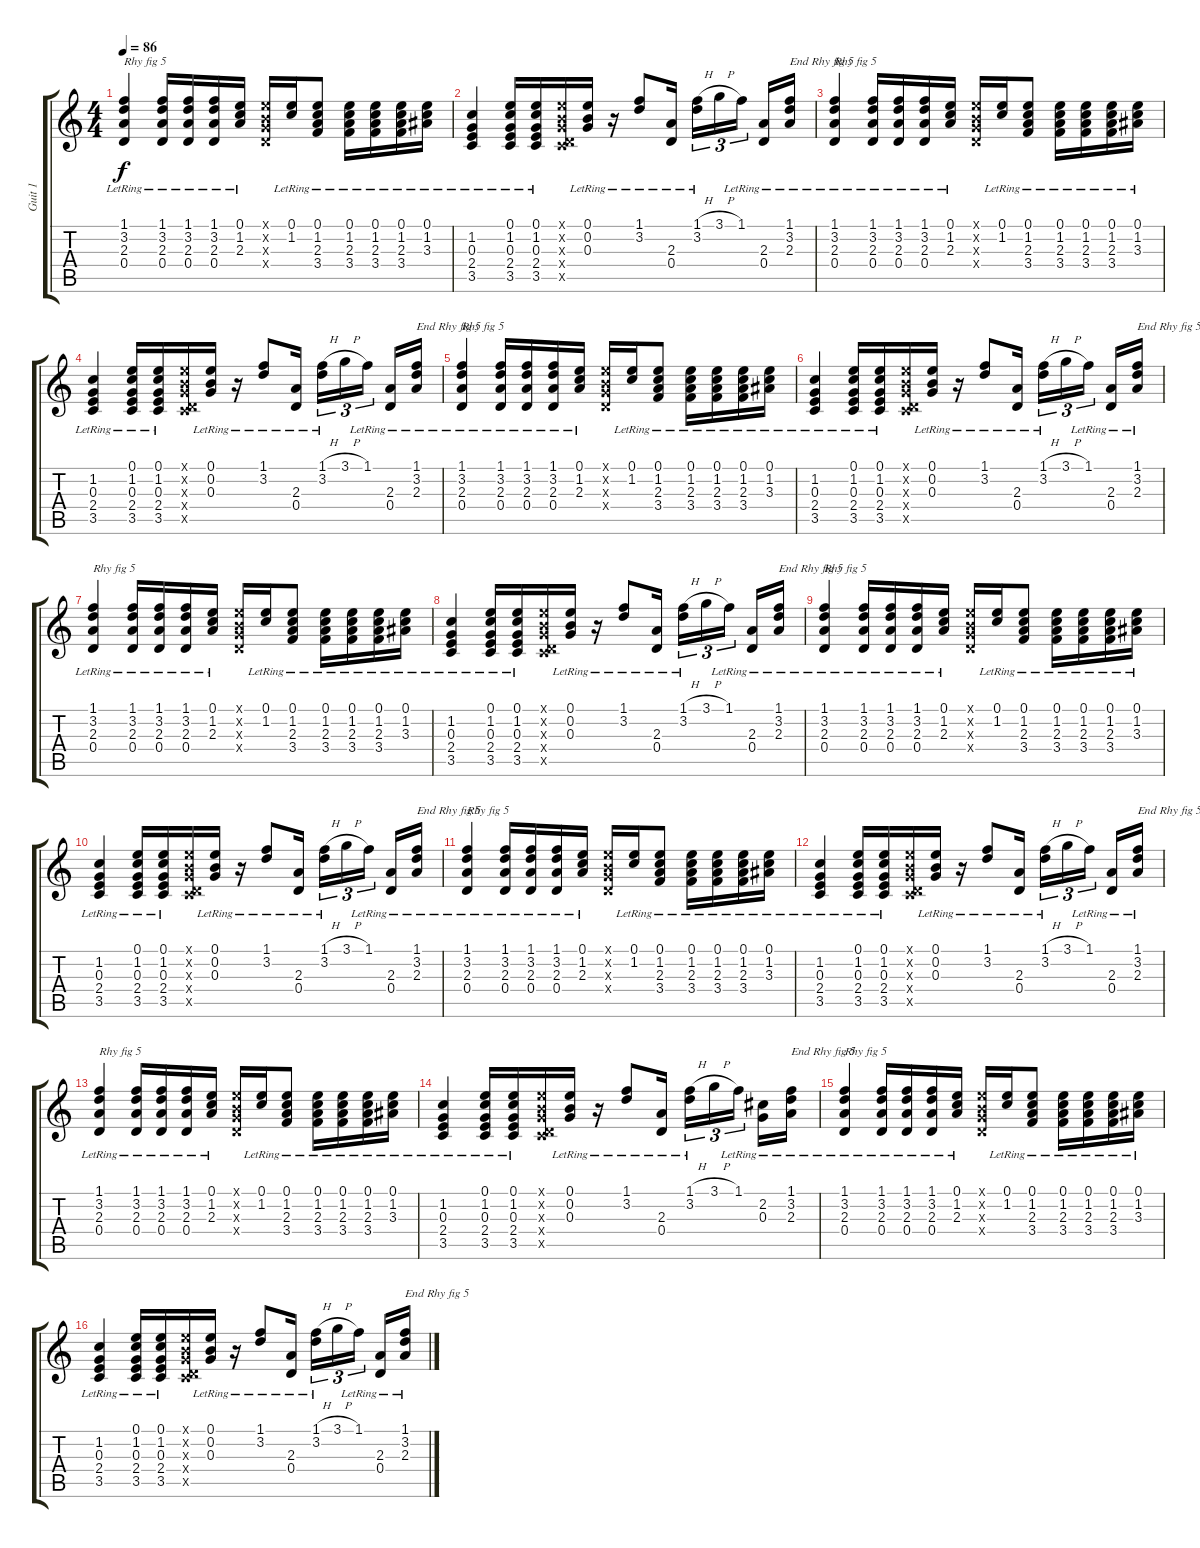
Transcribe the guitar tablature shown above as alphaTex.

\track ("Guit 1" "Guit 1") {instrument acousticguitarnylon}
\staff {score tabs}
\tuning (E4 B3 G3 D3 A2 E2) {hide}
\ts (4 4)
\tempo 86
\clef g2
\ks c
(1.1{lr} 3.2{lr} 2.3{lr} 0.4{lr}).4{txt "Rhy fig 5" dy f} (1.1{lr} 3.2{lr} 2.3{lr} 0.4{lr}).16 (1.1{lr} 3.2{lr} 2.3{lr} 0.4{lr}).16 (1.1{lr} 3.2{lr} 2.3{lr} 0.4{lr}).16 (0.1{lr} 1.2{lr} 2.3{lr}).16 (0.1{x} 0.2{x} 0.3{x} 0.4{x}).16 (0.1{lr} 1.2{lr}).16 (0.1{lr} 1.2{lr} 2.3{lr} 3.4{lr}).8 (0.1{lr} 1.2{lr} 2.3{lr} 3.4{lr}).16 (0.1{lr} 1.2{lr} 2.3{lr} 3.4{lr}).16 (0.1{lr} 1.2{lr} 2.3{lr} 3.4{lr}).16 (0.1{lr} 1.2{lr} 3.3{lr}).16 |
(1.2{lr} 0.3 2.4 3.5{lr}).4 (0.1{lr} 1.2{lr} 0.3{lr} 2.4{lr} 3.5{lr}).16 (0.1{lr} 1.2{lr} 0.3{lr} 2.4{lr} 3.5{lr}).16 (0.1{x} 0.2{x} 0.3{x} 0.4{x} 3.5{x}).16 (0.1{lr} 0.2{lr} 0.3{lr}).16 r.16 (1.1{lr} 3.2{lr}).8 (2.3{lr} 0.4{lr}).16 (1.1{h} 3.2{lr}).16{tu (3 2)} 3.1{h}.16{tu (3 2)} 1.1{lr}.16{tu (3 2)} (2.3{lr} 0.4{lr}).16 (1.1{lr} 3.2{lr} 2.3{lr}).16{txt "End Rhy fig 5"} |
(1.1{lr} 3.2{lr} 2.3{lr} 0.4{lr}).4{txt "Rhy fig 5"} (1.1{lr} 3.2{lr} 2.3{lr} 0.4{lr}).16 (1.1{lr} 3.2{lr} 2.3{lr} 0.4{lr}).16 (1.1{lr} 3.2{lr} 2.3{lr} 0.4{lr}).16 (0.1{lr} 1.2{lr} 2.3{lr}).16 (0.1{x} 0.2{x} 0.3{x} 0.4{x}).16 (0.1{lr} 1.2{lr}).16 (0.1{lr} 1.2{lr} 2.3{lr} 3.4{lr}).8 (0.1{lr} 1.2{lr} 2.3{lr} 3.4{lr}).16 (0.1{lr} 1.2{lr} 2.3{lr} 3.4{lr}).16 (0.1{lr} 1.2{lr} 2.3{lr} 3.4{lr}).16 (0.1{lr} 1.2{lr} 3.3{lr}).16 |
(1.2{lr} 0.3 2.4 3.5{lr}).4 (0.1{lr} 1.2{lr} 0.3{lr} 2.4{lr} 3.5{lr}).16 (0.1{lr} 1.2{lr} 0.3{lr} 2.4{lr} 3.5{lr}).16 (0.1{x} 0.2{x} 0.3{x} 0.4{x} 3.5{x}).16 (0.1{lr} 0.2{lr} 0.3{lr}).16 r.16 (1.1{lr} 3.2{lr}).8 (2.3{lr} 0.4{lr}).16 (1.1{h} 3.2{lr}).16{tu (3 2)} 3.1{h}.16{tu (3 2)} 1.1{lr}.16{tu (3 2)} (2.3{lr} 0.4{lr}).16 (1.1{lr} 3.2{lr} 2.3{lr}).16{txt "End Rhy fig 5"} |
(1.1{lr} 3.2{lr} 2.3{lr} 0.4{lr}).4{txt "Rhy fig 5"} (1.1{lr} 3.2{lr} 2.3{lr} 0.4{lr}).16 (1.1{lr} 3.2{lr} 2.3{lr} 0.4{lr}).16 (1.1{lr} 3.2{lr} 2.3{lr} 0.4{lr}).16 (0.1{lr} 1.2{lr} 2.3{lr}).16 (0.1{x} 0.2{x} 0.3{x} 0.4{x}).16 (0.1{lr} 1.2{lr}).16 (0.1{lr} 1.2{lr} 2.3{lr} 3.4{lr}).8 (0.1{lr} 1.2{lr} 2.3{lr} 3.4{lr}).16 (0.1{lr} 1.2{lr} 2.3{lr} 3.4{lr}).16 (0.1{lr} 1.2{lr} 2.3{lr} 3.4{lr}).16 (0.1{lr} 1.2{lr} 3.3{lr}).16 |
(1.2{lr} 0.3 2.4 3.5{lr}).4 (0.1{lr} 1.2{lr} 0.3{lr} 2.4{lr} 3.5{lr}).16 (0.1{lr} 1.2{lr} 0.3{lr} 2.4{lr} 3.5{lr}).16 (0.1{x} 0.2{x} 0.3{x} 0.4{x} 3.5{x}).16 (0.1{lr} 0.2{lr} 0.3{lr}).16 r.16 (1.1{lr} 3.2{lr}).8 (2.3{lr} 0.4{lr}).16 (1.1{h} 3.2{lr}).16{tu (3 2)} 3.1{h}.16{tu (3 2)} 1.1{lr}.16{tu (3 2)} (2.3{lr} 0.4{lr}).16 (1.1{lr} 3.2{lr} 2.3{lr}).16{txt "End Rhy fig 5"} |
(1.1{lr} 3.2{lr} 2.3{lr} 0.4{lr}).4{txt "Rhy fig 5"} (1.1{lr} 3.2{lr} 2.3{lr} 0.4{lr}).16 (1.1{lr} 3.2{lr} 2.3{lr} 0.4{lr}).16 (1.1{lr} 3.2{lr} 2.3{lr} 0.4{lr}).16 (0.1{lr} 1.2{lr} 2.3{lr}).16 (0.1{x} 0.2{x} 0.3{x} 0.4{x}).16 (0.1{lr} 1.2{lr}).16 (0.1{lr} 1.2{lr} 2.3{lr} 3.4{lr}).8 (0.1{lr} 1.2{lr} 2.3{lr} 3.4{lr}).16 (0.1{lr} 1.2{lr} 2.3{lr} 3.4{lr}).16 (0.1{lr} 1.2{lr} 2.3{lr} 3.4{lr}).16 (0.1{lr} 1.2{lr} 3.3{lr}).16 |
(1.2{lr} 0.3 2.4 3.5{lr}).4 (0.1{lr} 1.2{lr} 0.3{lr} 2.4{lr} 3.5{lr}).16 (0.1{lr} 1.2{lr} 0.3{lr} 2.4{lr} 3.5{lr}).16 (0.1{x} 0.2{x} 0.3{x} 0.4{x} 3.5{x}).16 (0.1{lr} 0.2{lr} 0.3{lr}).16 r.16 (1.1{lr} 3.2{lr}).8 (2.3{lr} 0.4{lr}).16 (1.1{h} 3.2{lr}).16{tu (3 2)} 3.1{h}.16{tu (3 2)} 1.1{lr}.16{tu (3 2)} (2.3{lr} 0.4{lr}).16 (1.1{lr} 3.2{lr} 2.3{lr}).16{txt "End Rhy fig 5"} |
(1.1{lr} 3.2{lr} 2.3{lr} 0.4{lr}).4{txt "Rhy fig 5"} (1.1{lr} 3.2{lr} 2.3{lr} 0.4{lr}).16 (1.1{lr} 3.2{lr} 2.3{lr} 0.4{lr}).16 (1.1{lr} 3.2{lr} 2.3{lr} 0.4{lr}).16 (0.1{lr} 1.2{lr} 2.3{lr}).16 (0.1{x} 0.2{x} 0.3{x} 0.4{x}).16 (0.1{lr} 1.2{lr}).16 (0.1{lr} 1.2{lr} 2.3{lr} 3.4{lr}).8 (0.1{lr} 1.2{lr} 2.3{lr} 3.4{lr}).16 (0.1{lr} 1.2{lr} 2.3{lr} 3.4{lr}).16 (0.1{lr} 1.2{lr} 2.3{lr} 3.4{lr}).16 (0.1{lr} 1.2{lr} 3.3{lr}).16 |
(1.2{lr} 0.3 2.4 3.5{lr}).4 (0.1{lr} 1.2{lr} 0.3{lr} 2.4{lr} 3.5{lr}).16 (0.1{lr} 1.2{lr} 0.3{lr} 2.4{lr} 3.5{lr}).16 (0.1{x} 0.2{x} 0.3{x} 0.4{x} 3.5{x}).16 (0.1{lr} 0.2{lr} 0.3{lr}).16 r.16 (1.1{lr} 3.2{lr}).8 (2.3{lr} 0.4{lr}).16 (1.1{h} 3.2{lr}).16{tu (3 2)} 3.1{h}.16{tu (3 2)} 1.1{lr}.16{tu (3 2)} (2.3{lr} 0.4{lr}).16 (1.1{lr} 3.2{lr} 2.3{lr}).16{txt "End Rhy fig 5"} |
(1.1{lr} 3.2{lr} 2.3{lr} 0.4{lr}).4{txt "Rhy fig 5"} (1.1{lr} 3.2{lr} 2.3{lr} 0.4{lr}).16 (1.1{lr} 3.2{lr} 2.3{lr} 0.4{lr}).16 (1.1{lr} 3.2{lr} 2.3{lr} 0.4{lr}).16 (0.1{lr} 1.2{lr} 2.3{lr}).16 (0.1{x} 0.2{x} 0.3{x} 0.4{x}).16 (0.1{lr} 1.2{lr}).16 (0.1{lr} 1.2{lr} 2.3{lr} 3.4{lr}).8 (0.1{lr} 1.2{lr} 2.3{lr} 3.4{lr}).16 (0.1{lr} 1.2{lr} 2.3{lr} 3.4{lr}).16 (0.1{lr} 1.2{lr} 2.3{lr} 3.4{lr}).16 (0.1{lr} 1.2{lr} 3.3{lr}).16 |
(1.2{lr} 0.3 2.4 3.5{lr}).4 (0.1{lr} 1.2{lr} 0.3{lr} 2.4{lr} 3.5{lr}).16 (0.1{lr} 1.2{lr} 0.3{lr} 2.4{lr} 3.5{lr}).16 (0.1{x} 0.2{x} 0.3{x} 0.4{x} 3.5{x}).16 (0.1{lr} 0.2{lr} 0.3{lr}).16 r.16 (1.1{lr} 3.2{lr}).8 (2.3{lr} 0.4{lr}).16 (1.1{h} 3.2{lr}).16{tu (3 2)} 3.1{h}.16{tu (3 2)} 1.1{lr}.16{tu (3 2)} (2.3 0.4{lr}).16 (1.1{lr} 3.2{lr} 2.3{lr}).16{txt "End Rhy fig 5"} |
(1.1{lr} 3.2{lr} 2.3{lr} 0.4{lr}).4{txt "Rhy fig 5"} (1.1{lr} 3.2{lr} 2.3{lr} 0.4{lr}).16 (1.1{lr} 3.2{lr} 2.3{lr} 0.4{lr}).16 (1.1{lr} 3.2{lr} 2.3{lr} 0.4{lr}).16 (0.1{lr} 1.2{lr} 2.3{lr}).16 (0.1{x} 0.2{x} 0.3{x} 0.4{x}).16 (0.1{lr} 1.2{lr}).16 (0.1{lr} 1.2{lr} 2.3{lr} 3.4{lr}).8 (0.1{lr} 1.2{lr} 2.3{lr} 3.4{lr}).16 (0.1{lr} 1.2{lr} 2.3{lr} 3.4{lr}).16 (0.1{lr} 1.2{lr} 2.3{lr} 3.4{lr}).16 (0.1{lr} 1.2{lr} 3.3{lr}).16 |
(1.2{lr} 0.3 2.4 3.5{lr}).4 (0.1{lr} 1.2{lr} 0.3{lr} 2.4{lr} 3.5{lr}).16 (0.1{lr} 1.2{lr} 0.3{lr} 2.4{lr} 3.5{lr}).16 (0.1{x} 0.2{x} 0.3{x} 0.4{x} 3.5{x}).16 (0.1{lr} 0.2{lr} 0.3{lr}).16 r.16 (1.1{lr} 3.2{lr}).8 (2.3{lr} 0.4{lr}).16 (1.1{h} 3.2{lr}).16{tu (3 2)} 3.1{h}.16{tu (3 2)} 1.1{lr}.16{tu (3 2)} (2.2{lr} 0.3{lr}).16 (1.1{lr} 3.2{lr} 2.3{lr}).16{txt "End Rhy fig 5"} |
(1.1{lr} 3.2{lr} 2.3{lr} 0.4{lr}).4{txt "Rhy fig 5"} (1.1{lr} 3.2{lr} 2.3{lr} 0.4{lr}).16 (1.1{lr} 3.2{lr} 2.3{lr} 0.4{lr}).16 (1.1{lr} 3.2{lr} 2.3{lr} 0.4{lr}).16 (0.1{lr} 1.2{lr} 2.3{lr}).16 (0.1{x} 0.2{x} 0.3{x} 0.4{x}).16 (0.1{lr} 1.2{lr}).16 (0.1{lr} 1.2{lr} 2.3{lr} 3.4{lr}).8 (0.1{lr} 1.2{lr} 2.3{lr} 3.4{lr}).16 (0.1{lr} 1.2{lr} 2.3{lr} 3.4{lr}).16 (0.1{lr} 1.2{lr} 2.3{lr} 3.4{lr}).16 (0.1{lr} 1.2{lr} 3.3{lr}).16 |
(1.2{lr} 0.3 2.4 3.5{lr}).4 (0.1{lr} 1.2{lr} 0.3{lr} 2.4{lr} 3.5{lr}).16 (0.1{lr} 1.2{lr} 0.3{lr} 2.4{lr} 3.5{lr}).16 (0.1{x} 0.2{x} 0.3{x} 0.4{x} 3.5{x}).16 (0.1{lr} 0.2{lr} 0.3{lr}).16 r.16 (1.1{lr} 3.2{lr}).8 (2.3{lr} 0.4{lr}).16 (1.1{h} 3.2{lr}).16{tu (3 2)} 3.1{h}.16{tu (3 2)} 1.1{lr}.16{tu (3 2)} (2.3{lr} 0.4{lr}).16 (1.1{lr} 3.2{lr} 2.3{lr}).16{txt "End Rhy fig 5"}
